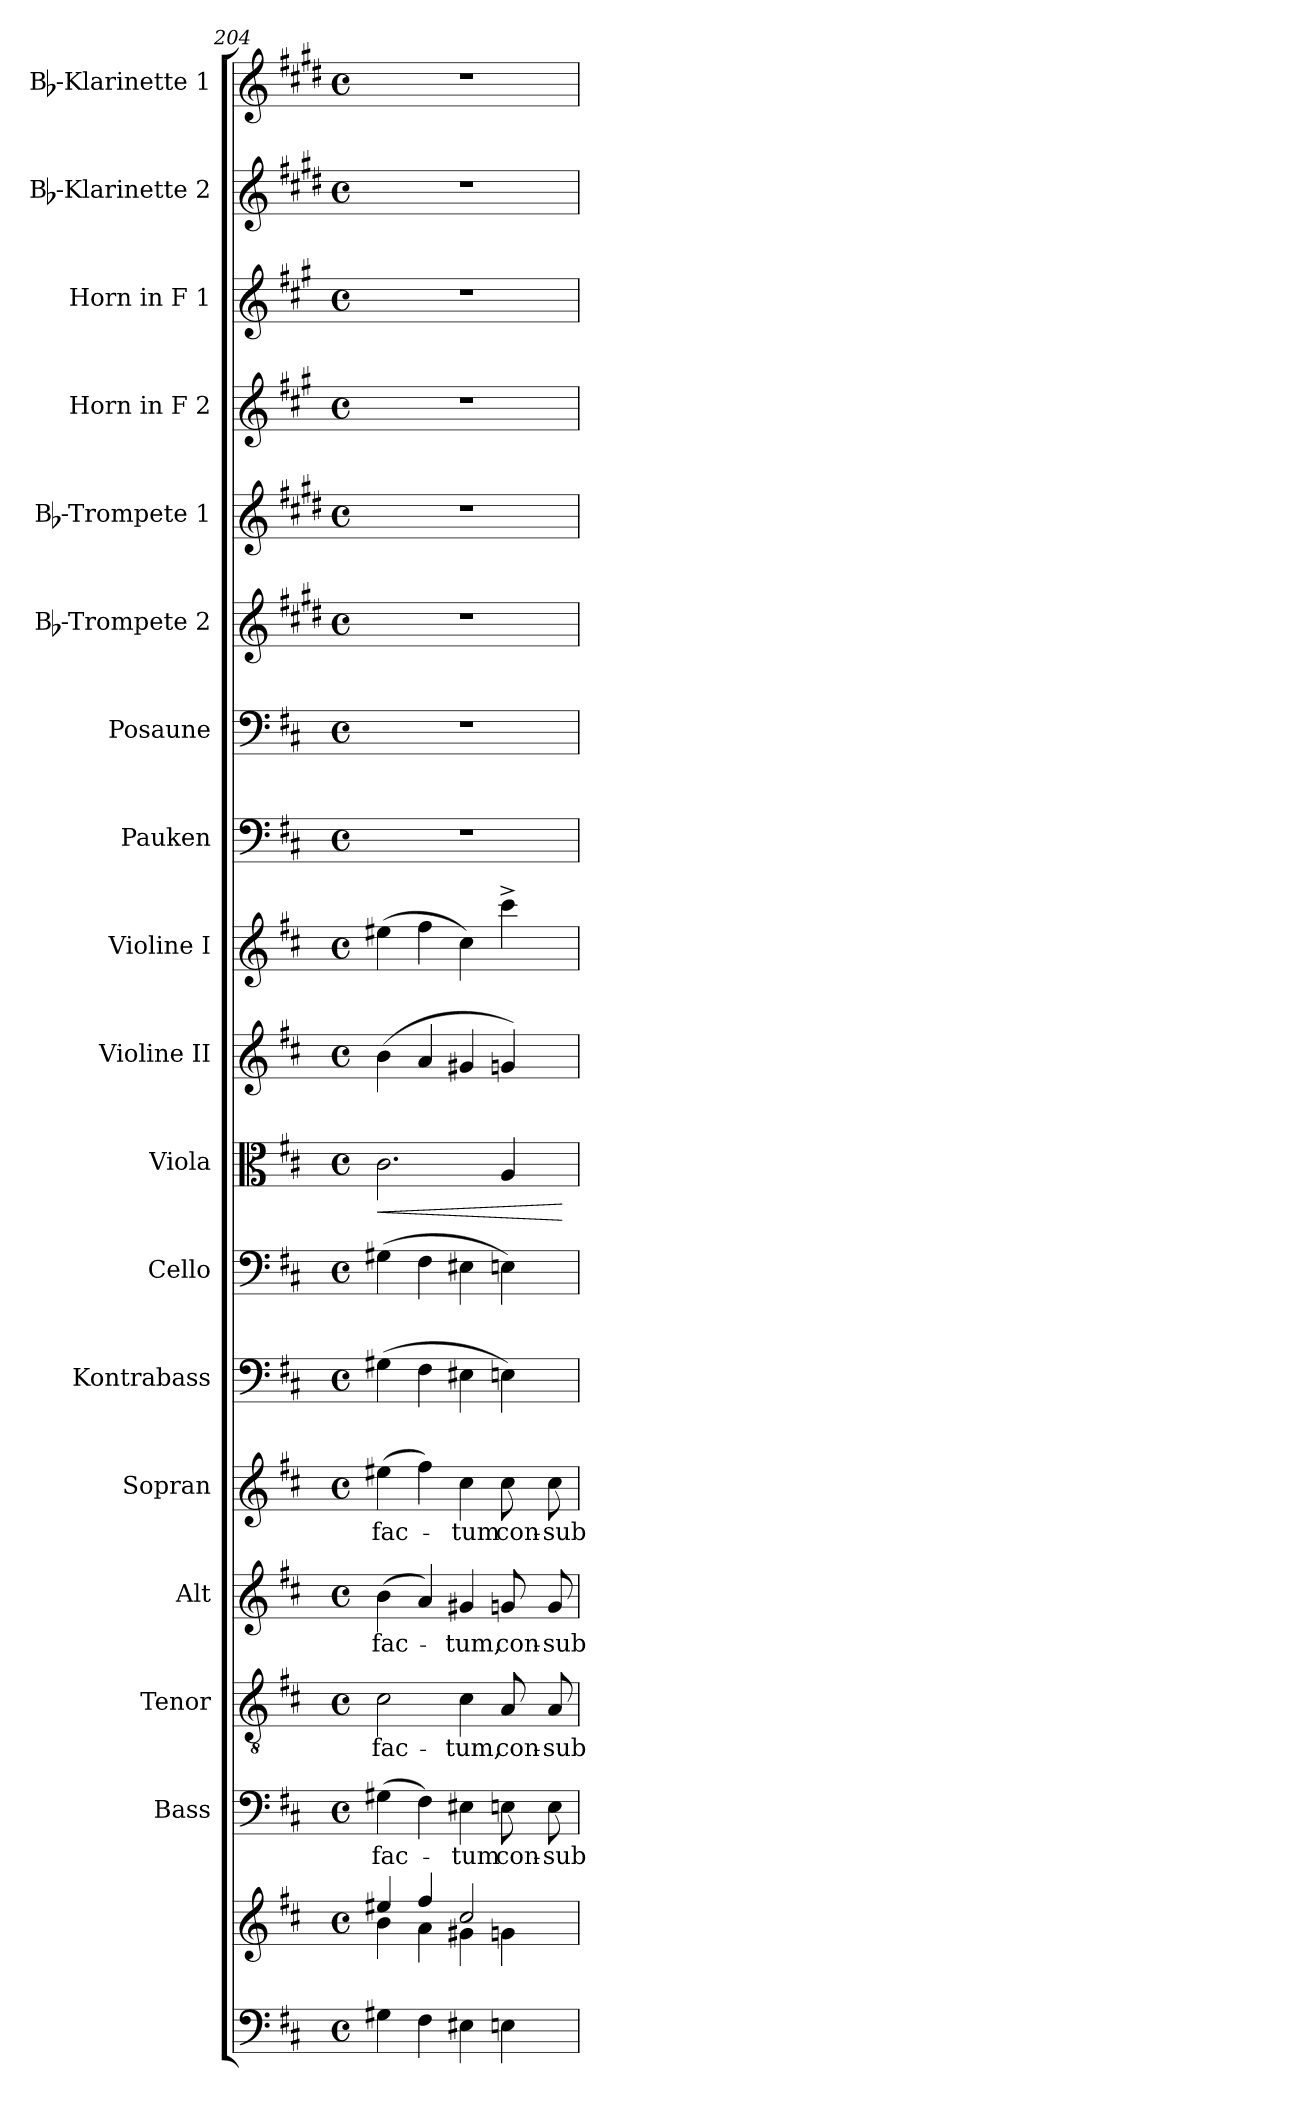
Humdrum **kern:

**kern	**kern	**kern	**text	**kern	**text	**kern	**text	**kern	**text	**kern	**kern	**kern	**dynam	**kern	**kern	**kern	**kern	**kern	**kern	**kern	**kern	**kern	**kern
*part18	*part18	*part17	*part17	*part16	*part16	*part15	*part15	*part14	*part14	*part13	*part12	*part11	*part11	*part10	*part9	*part8	*part7	*part6	*part5	*part4	*part3	*part2	*part1
*staff19	*staff18	*staff17	*staff17	*staff16	*staff16	*staff15	*staff15	*staff14	*staff14	*staff13	*staff12	*staff11	*staff11	*staff10	*staff9	*staff8	*staff7	*staff6	*staff5	*staff4	*staff3	*staff2	*staff1
*	*	*I"Bass	*	*I"Tenor	*	*I"Alt	*	*I"Sopran	*	*I"Kontrabass	*I"Cello	*I"Viola	*	*I"Violine II	*I"Violine I	*I"Pauken	*I"Posaune	*I"Bb-Trompete 2	*I"Bb-Trompete 1	*I"Horn in F 2	*I"Horn in F 1	*I"Bb-Klarinette 2	*I"Bb-Klarinette 1
*	*	*I'B.	*	*I'T.	*	*I'A.	*	*I'S.	*	*I'Kb.	*	*I'Vla.	*	*I'Vl. II	*I'Vl. I	*I'Pk.	*I'Pos.	*I'Bb Trp. 2	*I'Bb Trp. 1	*	*	*I'Bb Kl. 2	*I'Bb Kl. 1
*clefF4	*clefG2	*clefF4	*	*clefGv2	*	*clefG2	*	*clefG2	*	*clefF4	*clefF4	*clefC3	*	*clefG2	*clefG2	*clefF4	*clefF4	*clefG2	*clefG2	*clefG2	*clefG2	*clefG2	*clefG2
*	*	*	*	*	*	*	*	*	*	*ITrd7c12	*	*	*	*	*	*	*	*ITrd1c2	*ITrd1c2	*ITrd4c7	*ITrd4c7	*ITrd1c2	*ITrd1c2
*k[f#c#]	*k[f#c#]	*k[f#c#]	*	*k[f#c#]	*	*k[f#c#]	*	*k[f#c#]	*	*k[f#c#]	*k[f#c#]	*k[f#c#]	*	*k[f#c#]	*k[f#c#]	*k[f#c#]	*k[f#c#]	*k[f#c#]	*k[f#c#]	*k[f#c#]	*k[f#c#]	*k[f#c#]	*k[f#c#]
*D:	*D:	*D:	*	*D:	*	*D:	*	*D:	*	*D:	*D:	*D:	*	*D:	*D:	*D:	*D:	*D:	*D:	*D:	*D:	*D:	*D:
*M4/4	*M4/4	*M4/4	*	*M4/4	*	*M4/4	*	*M4/4	*	*M4/4	*M4/4	*M4/4	*	*M4/4	*M4/4	*M4/4	*M4/4	*M4/4	*M4/4	*M4/4	*M4/4	*M4/4	*M4/4
*met(c)	*met(c)	*met(c)	*	*met(c)	*	*met(c)	*	*met(c)	*	*met(c)	*met(c)	*met(c)	*	*met(c)	*met(c)	*met(c)	*met(c)	*met(c)	*met(c)	*met(c)	*met(c)	*met(c)	*met(c)
=204	=204	=204	=204	=204	=204	=204	=204	=204	=204	=204	=204	=204	=204	=204	=204	=204	=204	=204	=204	=204	=204	=204	=204
*	*^	*	*	*	*	*	*	*	*	*	*	*	*	*	*	*	*	*	*	*	*	*	*
!	!	!	!	!LO:LY:b	!	!LO:LY:b	!	!LO:LY:b	!	!LO:LY:b	!	!	!	!LO:HP:b	!	!	!	!	!	!	!	!	!	!
4G#X\	4ee#X/	4b\	(>4G#X\	fac-	2c#\	fac-	(>4b\	fac-	(>4ee#X\	fac-	(>4GG#X\	(>4G#X\	2.c#\	<	(>4b\	(>4ee#X\	1r	1r	1r	1r	1r	1r	1r	1r
4F#\	4ff#/	4a\	4F#\)	.	.	.	4a/)	.	4ff#\)	.	4FF#\	4F#\	.	.	4a/	4ff#\	.	.	.	.	.	.	.	.
!	!	!	!	!LO:LY:b	!	!LO:LY:b	!	!LO:LY:b	!	!LO:LY:b	!	!	!	!	!	!	!	!	!	!	!	!	!	!
4E#X\	2cc#/	4g#X\	4E#X\	-tum	4c#\	-tum,	4g#X/	-tum,	4cc#\	-tum	4EE#X\	4E#X\	.	.	4g#X/	4cc#\)	.	.	.	.	.	.	.	.
!	!	!	!	!LO:LY:b	!	!LO:LY:b	!	!LO:LY:b	!	!LO:LY:b	!	!	!	!	!	!	!	!	!	!	!	!	!	!
4En\	.	4gn\	8En\	con-	8A/	con-	8gn/	con-	8cc#\	con-	4EEn\)	4En\)	4A/	.	4gn/)	4ccc#^>\	.	.	.	.	.	.	.	.
!	!	!	!	!LO:LY:b	!	!LO:LY:b	!	!LO:LY:b	!	!LO:LY:b	!	!	!	!	!	!	!	!	!	!	!	!	!	!
.	.	.	8E\	-sub-	8A/	-sub-	8g/	-sub-	8cc#\	-sub-	.	.	.	.	.	.	.	.	.	.	.	.	.	.
*	*v	*v	*	*	*	*	*	*	*	*	*	*	*	*	*	*	*	*	*	*	*	*	*	*
.	.	.	.	.	.	.	.	.	.	.	.	.	[	.	.	.	.	.	.	.	.	.	.
=	=	=	=	=	=	=	=	=	=	=	=	=	=	=	=	=	=	=	=	=	=	=	=
*-	*-	*-	*-	*-	*-	*-	*-	*-	*-	*-	*-	*-	*-	*-	*-	*-	*-	*-	*-	*-	*-	*-	*-
